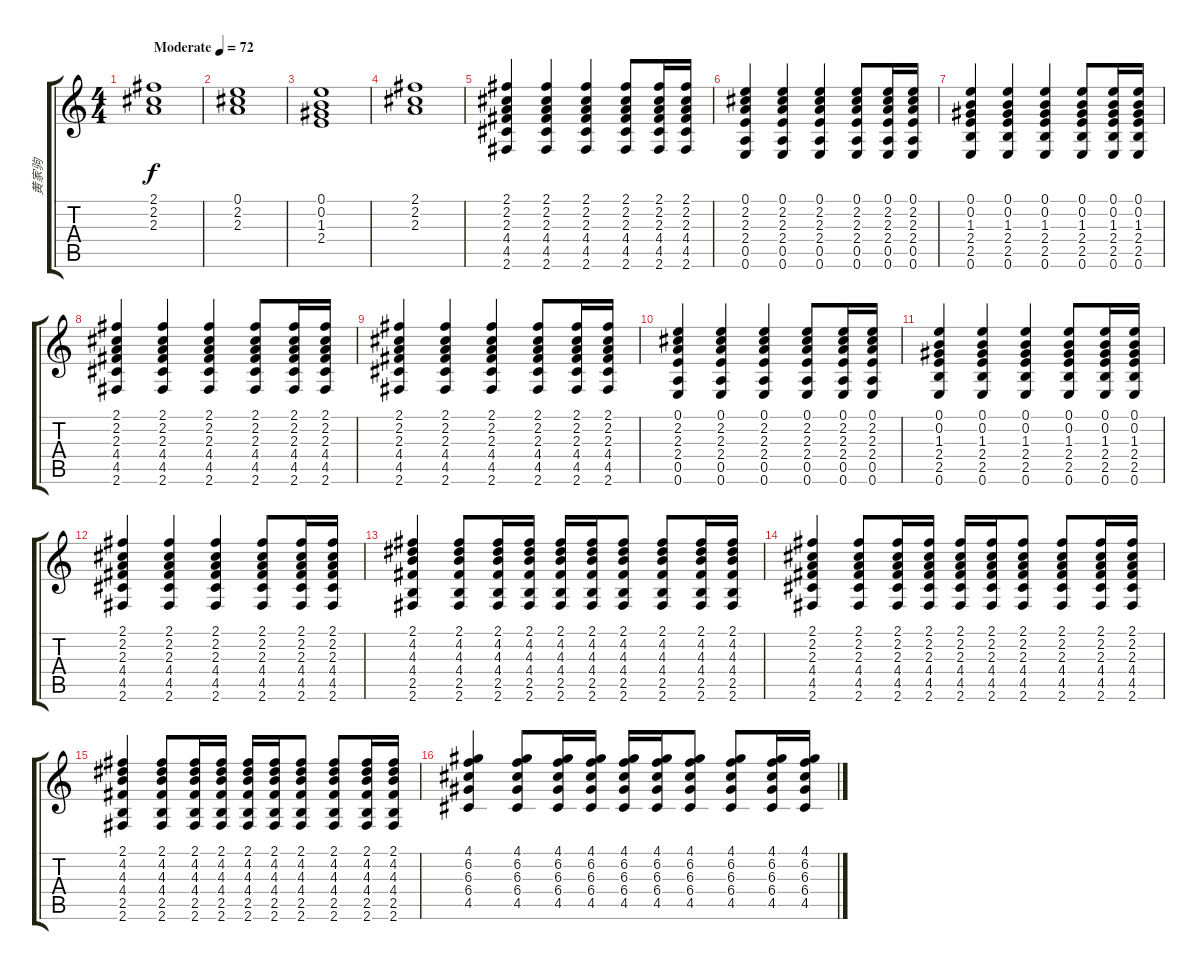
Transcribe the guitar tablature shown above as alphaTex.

\track ("黄家驹" "黄家驹") {instrument acousticguitarsteel}
\staff {score tabs}
\tuning (E4 B3 G3 D3 A2 E2) {hide}
\ts (4 4)
\tempo (72 "Moderate")
\clef g2
\ks c
(2.1 2.2 2.3).1{dy f instrument acousticguitarsteel} |
(0.1 2.2 2.3).1 |
(0.1 0.2 1.3 2.4).1 |
(2.1 2.2 2.3).1 |
(2.1 2.2 2.3 4.4 4.5 2.6).4 (2.1 2.2 2.3 4.4 4.5 2.6).4 (2.1 2.2 2.3 4.4 4.5 2.6).4 (2.1 2.2 2.3 4.4 4.5 2.6).8 (2.1 2.2 2.3 4.4 4.5 2.6).16 (2.1 2.2 2.3 4.4 4.5 2.6).16 |
(0.1 2.2 2.3 2.4 0.5 0.6).4 (0.1 2.2 2.3 2.4 0.5 0.6).4 (0.1 2.2 2.3 2.4 0.5 0.6).4 (0.1 2.2 2.3 2.4 0.5 0.6).8 (0.1 2.2 2.3 2.4 0.5 0.6).16 (0.1 2.2 2.3 2.4 0.5 0.6).16 |
(0.1 0.2 1.3 2.4 2.5 0.6).4 (0.1 0.2 1.3 2.4 2.5 0.6).4 (0.1 0.2 1.3 2.4 2.5 0.6).4 (0.1 0.2 1.3 2.4 2.5 0.6).8 (0.1 0.2 1.3 2.4 2.5 0.6).16 (0.1 0.2 1.3 2.4 2.5 0.6).16 |
(2.1 2.2 2.3 4.4 4.5 2.6).4 (2.1 2.2 2.3 4.4 4.5 2.6).4 (2.1 2.2 2.3 4.4 4.5 2.6).4 (2.1 2.2 2.3 4.4 4.5 2.6).8 (2.1 2.2 2.3 4.4 4.5 2.6).16 (2.1 2.2 2.3 4.4 4.5 2.6).16 |
(2.1 2.2 2.3 4.4 4.5 2.6).4 (2.1 2.2 2.3 4.4 4.5 2.6).4 (2.1 2.2 2.3 4.4 4.5 2.6).4 (2.1 2.2 2.3 4.4 4.5 2.6).8 (2.1 2.2 2.3 4.4 4.5 2.6).16 (2.1 2.2 2.3 4.4 4.5 2.6).16 |
(0.1 2.2 2.3 2.4 0.5 0.6).4 (0.1 2.2 2.3 2.4 0.5 0.6).4 (0.1 2.2 2.3 2.4 0.5 0.6).4 (0.1 2.2 2.3 2.4 0.5 0.6).8 (0.1 2.2 2.3 2.4 0.5 0.6).16 (0.1 2.2 2.3 2.4 0.5 0.6).16 |
(0.1 0.2 1.3 2.4 2.5 0.6).4 (0.1 0.2 1.3 2.4 2.5 0.6).4 (0.1 0.2 1.3 2.4 2.5 0.6).4 (0.1 0.2 1.3 2.4 2.5 0.6).8 (0.1 0.2 1.3 2.4 2.5 0.6).16 (0.1 0.2 1.3 2.4 2.5 0.6).16 |
(2.1 2.2 2.3 4.4 4.5 2.6).4 (2.1 2.2 2.3 4.4 4.5 2.6).4 (2.1 2.2 2.3 4.4 4.5 2.6).4 (2.1 2.2 2.3 4.4 4.5 2.6).8 (2.1 2.2 2.3 4.4 4.5 2.6).16 (2.1 2.2 2.3 4.4 4.5 2.6).16 |
(2.1 4.2 4.3 4.4 2.5 2.6).4 (2.1 4.2 4.3 4.4 2.5 2.6).8 (2.1 4.2 4.3 4.4 2.5 2.6).16 (2.1 4.2 4.3 4.4 2.5 2.6).16 (2.1 4.2 4.3 4.4 2.5 2.6).16 (2.1 4.2 4.3 4.4 2.5 2.6).16 (2.1 4.2 4.3 4.4 2.5 2.6).8 (2.1 4.2 4.3 4.4 2.5 2.6).8 (2.1 4.2 4.3 4.4 2.5 2.6).16 (2.1 4.2 4.3 4.4 2.5 2.6).16 |
(2.1 2.2 2.3 4.4 4.5 2.6).4 (2.1 2.2 2.3 4.4 4.5 2.6).8 (2.1 2.2 2.3 4.4 4.5 2.6).16 (2.1 2.2 2.3 4.4 4.5 2.6).16 (2.1 2.2 2.3 4.4 4.5 2.6).16 (2.1 2.2 2.3 4.4 4.5 2.6).16 (2.1 2.2 2.3 4.4 4.5 2.6).8 (2.1 2.2 2.3 4.4 4.5 2.6).8 (2.1 2.2 2.3 4.4 4.5 2.6).16 (2.1 2.2 2.3 4.4 4.5 2.6).16 |
(2.1 4.2 4.3 4.4 2.5 2.6).4 (2.1 4.2 4.3 4.4 2.5 2.6).8 (2.1 4.2 4.3 4.4 2.5 2.6).16 (2.1 4.2 4.3 4.4 2.5 2.6).16 (2.1 4.2 4.3 4.4 2.5 2.6).16 (2.1 4.2 4.3 4.4 2.5 2.6).16 (2.1 4.2 4.3 4.4 2.5 2.6).8 (2.1 4.2 4.3 4.4 2.5 2.6).8 (2.1 4.2 4.3 4.4 2.5 2.6).16 (2.1 4.2 4.3 4.4 2.5 2.6).16 |
(4.1 6.2 6.3 6.4 4.5).4 (4.1 6.2 6.3 6.4 4.5).8 (4.1 6.2 6.3 6.4 4.5).16 (4.1 6.2 6.3 6.4 4.5).16 (4.1 6.2 6.3 6.4 4.5).16 (4.1 6.2 6.3 6.4 4.5).16 (4.1 6.2 6.3 6.4 4.5).8 (4.1 6.2 6.3 6.4 4.5).8 (4.1 6.2 6.3 6.4 4.5).16 (4.1 6.2 6.3 6.4 4.5).16
